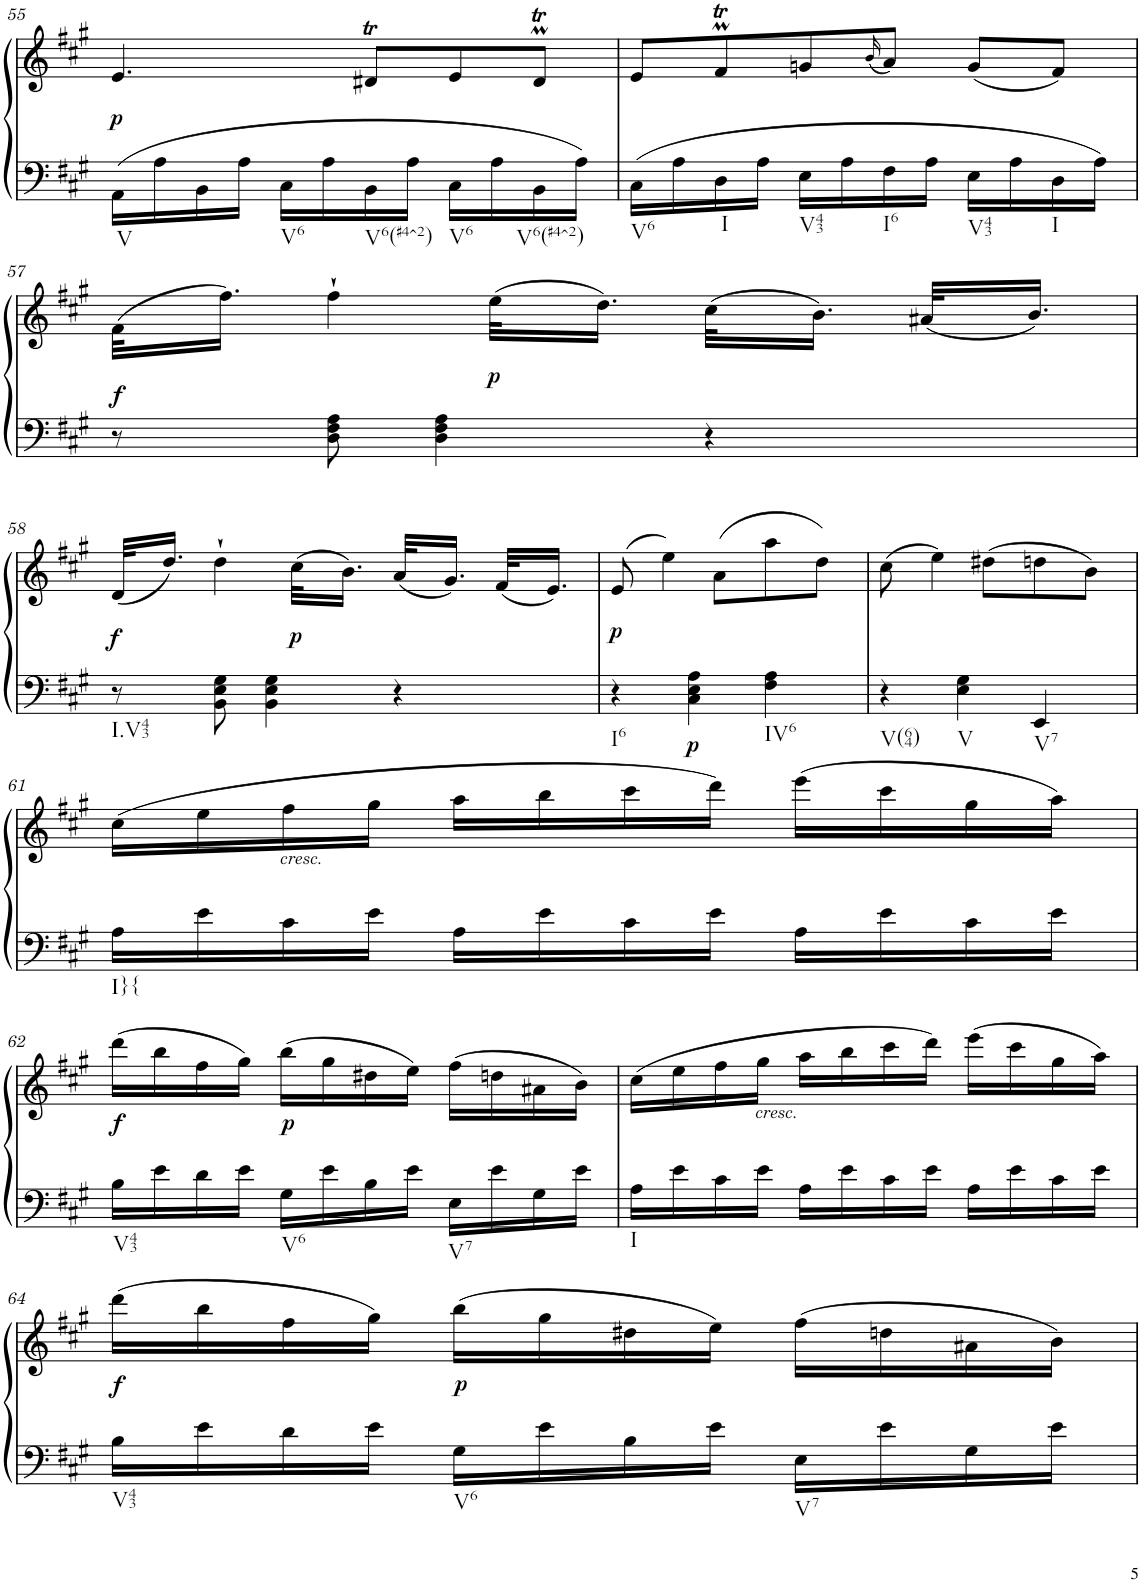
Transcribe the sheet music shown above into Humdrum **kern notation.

**kern	**kern	**dynam
*part1	*part1	*part1
*staff2	*staff1	*staff1/2
*I"unbenannt2	*	*
!!LO:PB:g=z
*clefF4	*clefG2	*
*k[f#c#g#]	*k[f#c#g#]	*
*M3/4	*M3/4	*
=55	=55	=55
!LO:TX:b:t=V	!	!
!	!	!LO:DY:b
16AA\LL	4.e/	p
16A\	.	.
16BB\	.	.
16A\JJ	.	.
!LO:TX:b:t=V6	!	!
16C#\LL	.	.
16A\	.	.
!LO:TX:b:t=V6(#4^2)	!	!
16BB\	8d#Xt/L	.
16A\JJ	.	.
!LO:TX:b:t=V6	!	!
16C#\LL	8e/	.
16A\	.	.
!LO:TX:b:t=V6(#4^2)	!	!
16BB\	8d#mt/J	.
16A\JJ	.	.
=56	=56	=56
!LO:TX:b:t=V6	!	!
16C#\LL	8e/L	.
16A\	.	.
!LO:TX:b:t=I	!	!
16D\	8f#MT/	.
16A\JJ	.	.
!LO:TX:b:t=V43	!	!
16E\LL	8gn/	.
16A\	.	.
.	(16qb/	.
!LO:TX:b:t=I6	!	!
16F#\	8a/J)	.
16A\JJ	.	.
!LO:TX:b:t=V43	!	!
16E\LL	(8g/L	.
16A\	.	.
!LO:TX:b:t=I	!	!
16D\	8f#/J)	.
16A\JJ	.	.
!!LO:LB:g=z
=57	=57	=57
!	!	!LO:DY:a=2
8r	(32f#\KLL	f
.	16.ff#\JJ)	.
8D\ 8F#\ 8A\	4ff#`\	.
4D\ 4F#\ 4A\	.	.
!	!	!LO:DY:b
.	(32ee\KLL	p
.	16.dd\JJ)	.
4r	(32cc#\KLL	.
.	16.b\JJ)	.
.	(32a#X/KLL	.
.	16.b/JJ)	.
!!LO:LB:g=z
=58	=58	=58
!LO:TX:b:t=I.V43	!	!
!	!	!LO:DY:b
8r	(32d/KLL	f
.	16.dd/JJ)	.
8BB\ 8E\ 8G#\	4dd`\	.
4BB\ 4E\ 4G#\	.	.
!	!	!LO:DY:b
.	(32cc#\KLL	p
.	16.b\JJ)	.
4r	(32a/KLL	.
.	16.g#/JJ)	.
.	(32f#/KLL	.
.	16.e/JJ)	.
=59	=59	=59
!LO:TX:b:t=I6	!	!
!	!	!LO:DY:b
4r	(8e/	p
.	4ee\)	.
!	!	!LO:DY:b=2
4C#\ 4E\ 4A\	.	p
.	(8a\L	.
!LO:TX:b:t=IV6	!	!
4F#\ 4A\	8aa\	.
.	8dd\J)	.
=60	=60	=60
!LO:TX:b:t=V(64)	!	!
4r	(8cc#\	.
.	4ee\)	.
!LO:TX:b:t=V	!	!
4E\ 4G#\	.	.
.	(8dd#X\L	.
!LO:TX:b:t=V7	!	!
4EE/	8ddn\	.
.	8b\J)	.
!!LO:LB:g=z
=61	=61	=61
!LO:TX:b:t=I}{	!	!
16A\LL	(16cc#\LL	.
!	!LO:TX:b:i:t=cresc.	!
16e\	16ee\	.
16c#\	16ff#\	.
16e\JJ	16gg#\JJ	.
16A\LL	16aa\LL	.
16e\	16bb\	.
16c#\	16ccc#\	.
16e\JJ	16ddd\JJ)	.
16A\LL	(16eee\LL	.
16e\	16ccc#\	.
16c#\	16gg#\	.
16e\JJ	16aa\JJ)	.
!!LO:LB:g=z
=62	=62	=62
!LO:TX:b:t=V43	!	!
!	!	!LO:DY:b
16B\LL	(16ddd\LL	f
16e\	16bb\	.
16d\	16ff#\	.
16e\JJ	16gg#\JJ)	.
!LO:TX:b:t=V6	!	!
!	!	!LO:DY:b
16G#\LL	(16bb\LL	p
16e\	16gg#\	.
16B\	16dd#X\	.
16e\JJ	16ee\JJ)	.
!LO:TX:b:t=V7	!	!
16E\LL	(16ff#\LL	.
16e\	16ddn\	.
16G#\	16a#X\	.
16e\JJ	16b\JJ)	.
=63	=63	=63
!LO:TX:b:t=I	!	!
16A\LL	(16cc#\LL	.
!	!LO:TX:b:i:t=cresc.	!
16e\	16ee\	.
16c#\	16ff#\	.
16e\JJ	16gg#\JJ	.
16A\LL	16aa\LL	.
16e\	16bb\	.
16c#\	16ccc#\	.
16e\JJ	16ddd\JJ)	.
16A\LL	(16eee\LL	.
16e\	16ccc#\	.
16c#\	16gg#\	.
16e\JJ	16aa\JJ)	.
!!LO:LB:g=z
=64	=64	=64
!LO:TX:b:t=V43	!	!
!	!	!LO:DY:b
16B\LL	(16ddd\LL	f
16e\	16bb\	.
16d\	16ff#\	.
16e\JJ	16gg#\JJ)	.
!LO:TX:b:t=V6	!	!
!	!	!LO:DY:b
16G#\LL	(16bb\LL	p
16e\	16gg#\	.
16B\	16dd#X\	.
16e\JJ	16ee\JJ)	.
!LO:TX:b:t=V7	!	!
16E\LL	(16ff#\LL	.
16e\	16ddn\	.
16G#\	16a#X\	.
16e\JJ	16b\JJ)	.
=	=	=
*-	*-	*-
